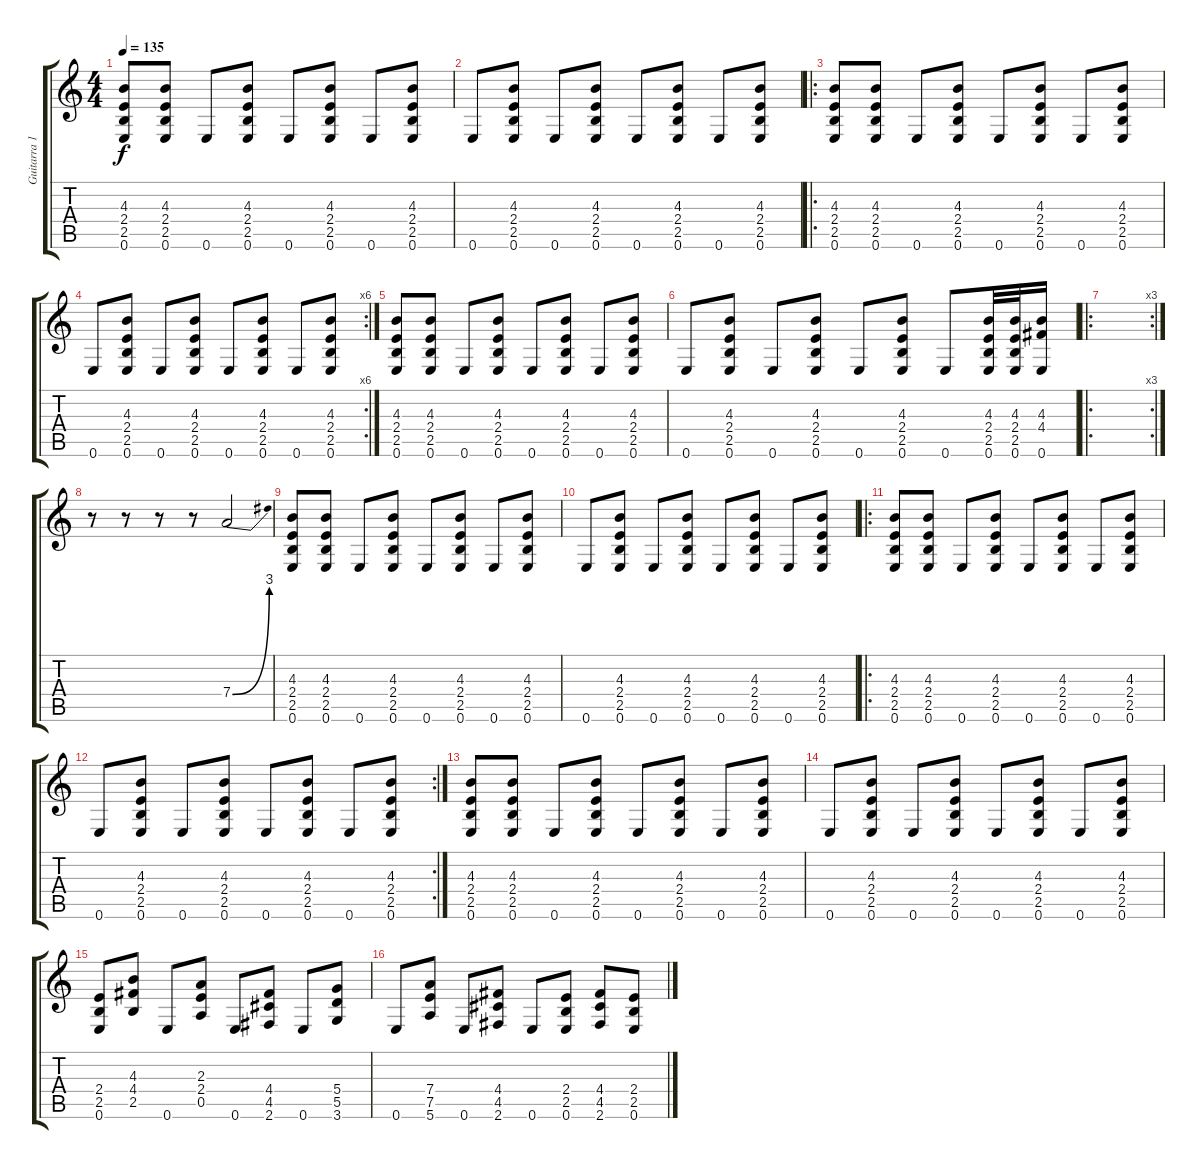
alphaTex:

\track ("Guitarra 1" "Guitarra 1") {instrument distortionguitar}
\staff {score tabs}
\tuning (E4 B3 G3 D3 A2 E2) {hide}
\ts (4 4)
\tempo 135
\clef g2
\ks c
(4.3 2.4 2.5 0.6).8{dy f instrument distortionguitar} (4.3 2.4 2.5 0.6).8 0.6.8 (4.3 2.4 2.5 0.6).8 0.6.8 (4.3 2.4 2.5 0.6).8 0.6.8 (4.3 2.4 2.5 0.6).8 |
0.6.8 (4.3 2.4 2.5 0.6).8 0.6.8 (4.3 2.4 2.5 0.6).8 0.6.8 (4.3 2.4 2.5 0.6).8 0.6.8 (4.3 2.4 2.5 0.6).8 |
\ro
(4.3 2.4 2.5 0.6).8 (4.3 2.4 2.5 0.6).8 0.6.8 (4.3 2.4 2.5 0.6).8 0.6.8 (4.3 2.4 2.5 0.6).8 0.6.8 (4.3 2.4 2.5 0.6).8 |
\rc 6
0.6.8 (4.3 2.4 2.5 0.6).8 0.6.8 (4.3 2.4 2.5 0.6).8 0.6.8 (4.3 2.4 2.5 0.6).8 0.6.8 (4.3 2.4 2.5 0.6).8 |
(4.3 2.4 2.5 0.6).8 (4.3 2.4 2.5 0.6).8 0.6.8 (4.3 2.4 2.5 0.6).8 0.6.8 (4.3 2.4 2.5 0.6).8 0.6.8 (4.3 2.4 2.5 0.6).8 |
0.6.8 (4.3 2.4 2.5 0.6).8 0.6.8 (4.3 2.4 2.5 0.6).8 0.6.8 (4.3 2.4 2.5 0.6).8 0.6.8 (4.3 2.4 2.5 0.6).32 (4.3 2.4 2.5 0.6).32 (4.3 4.4 0.6).16 |
\ro
\rc 3
|
r.8 r.8 r.8 r.8 7.4{be (bend 0 0 60 12)}.2 |
(4.3 2.4 2.5 0.6).8 (4.3 2.4 2.5 0.6).8 0.6.8 (4.3 2.4 2.5 0.6).8 0.6.8 (4.3 2.4 2.5 0.6).8 0.6.8 (4.3 2.4 2.5 0.6).8 |
0.6.8 (4.3 2.4 2.5 0.6).8 0.6.8 (4.3 2.4 2.5 0.6).8 0.6.8 (4.3 2.4 2.5 0.6).8 0.6.8 (4.3 2.4 2.5 0.6).8 |
\ro
(4.3 2.4 2.5 0.6).8 (4.3 2.4 2.5 0.6).8 0.6.8 (4.3 2.4 2.5 0.6).8 0.6.8 (4.3 2.4 2.5 0.6).8 0.6.8 (4.3 2.4 2.5 0.6).8 |
\rc 2
0.6.8 (4.3 2.4 2.5 0.6).8 0.6.8 (4.3 2.4 2.5 0.6).8 0.6.8 (4.3 2.4 2.5 0.6).8 0.6.8 (4.3 2.4 2.5 0.6).8 |
(4.3 2.4 2.5 0.6).8 (4.3 2.4 2.5 0.6).8 0.6.8 (4.3 2.4 2.5 0.6).8 0.6.8 (4.3 2.4 2.5 0.6).8 0.6.8 (4.3 2.4 2.5 0.6).8 |
0.6.8 (4.3 2.4 2.5 0.6).8 0.6.8 (4.3 2.4 2.5 0.6).8 0.6.8 (4.3 2.4 2.5 0.6).8 0.6.8 (4.3 2.4 2.5 0.6).8 |
(2.4 2.5 0.6).8 (4.3 4.4 2.5).8 0.6.8 (2.3 2.4 0.5).8 0.6.8 (4.4 4.5 2.6).8 0.6.8 (5.4 5.5 3.6).8 |
0.6.8 (7.4 7.5 5.6).8 0.6.8 (4.4 4.5 2.6).8 0.6.8 (2.4 2.5 0.6).8 (4.4 4.5 2.6).8 (2.4 2.5 0.6).8
